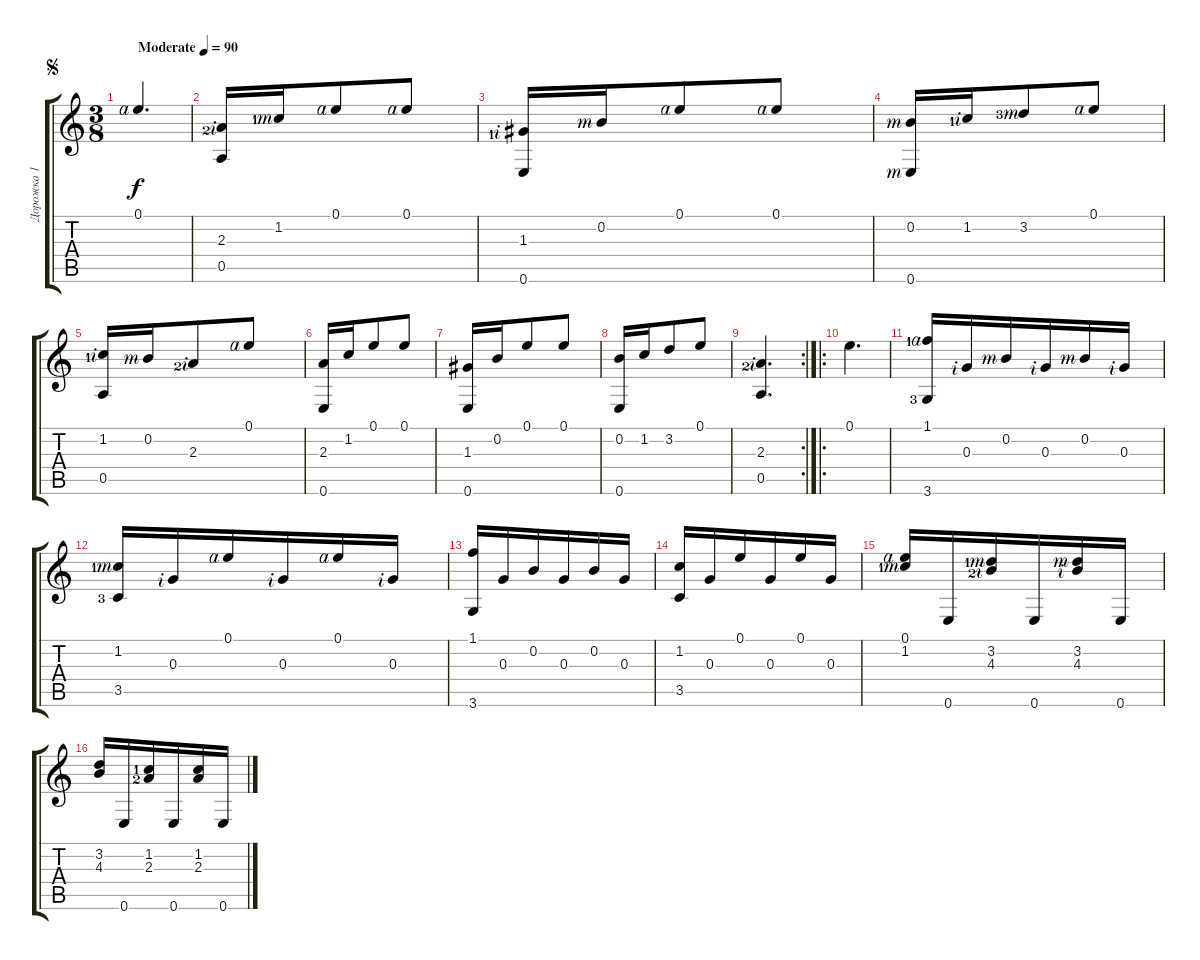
\track ("Дорожка 1" "Дорожка 1") {instrument acousticguitarsteel}
\staff {score tabs}
\tuning (E4 B3 G3 D3 A2 E2) {hide}
\ts (3 8)
\jump segno
\tempo (90 "Moderate")
\clef g2
\ks c
0.1{rf 4}.4{d dy f instrument acousticguitarsteel beam Up} |
(2.3{lf 3 rf 2} 0.5).16{beam Up} 1.2{lf 2 rf 3}.16{beam Up beam merge} 0.1{rf 4}.8{beam Up beam merge} 0.1{rf 4}.8{beam Up} |
(1.3{lf 2 rf 2} 0.6).16{beam Up} 0.2{rf 3}.16{beam Up beam merge} 0.1{rf 4}.8{beam merge} 0.1{rf 4}.8 |
(0.2{rf 3} 0.6{rf 3}).16 1.2{lf 2 rf 2}.16{beam merge} 3.2{lf 4 rf 3}.8{beam merge} 0.1{rf 4}.8 |
(1.2{lf 2 rf 2} 0.5).16 0.2{rf 3}.16{beam merge} 2.3{lf 3 rf 2}.8{beam merge} 0.1{rf 4}.8 |
(2.3 0.6).16 1.2.16{beam merge} 0.1.8{beam merge} 0.1.8 |
(1.3 0.6).16 0.2.16{beam merge} 0.1.8{beam merge} 0.1.8 |
(0.2 0.6).16{beam Up} 1.2.16{beam Up beam merge} 3.2.8{beam Up beam merge} 0.1.8{beam Up} |
\rc 2
(2.3{lf 3 rf 2} 0.5).4{d beam Up} |
\ro
0.1.4{d} |
(1.1{lf 2 rf 4} 3.6{lf 4}).16 0.3{rf 2}.16{beam merge} 0.2{rf 3}.16 0.3{rf 2}.16{beam merge} 0.2{rf 3}.16 0.3{rf 2}.16 |
(1.2{lf 2 rf 3} 3.5{lf 4}).16 0.3{rf 2}.16{beam merge} 0.1{rf 4}.16 0.3{rf 2}.16{beam merge} 0.1{rf 4}.16 0.3{rf 2}.16 |
(1.1 3.6).16 0.3.16{beam merge} 0.2.16 0.3.16{beam merge} 0.2.16 0.3.16 |
(1.2 3.5).16 0.3.16{beam merge} 0.1.16 0.3.16{beam merge} 0.1.16 0.3.16 |
(0.1{rf 4} 1.2{lf 2 rf 3}).16{beam merge} 0.6.16{beam merge} (3.2{lf 2 rf 3} 4.3{lf 3 rf 2}).16{beam merge} 0.6.16{beam merge} (3.2{rf 3} 4.3{rf 2}).16{beam merge} 0.6.16 |
(3.2 4.3).16 0.6.16 (1.2{lf 2} 2.3{lf 3}).16 0.6.16 (1.2 2.3).16 0.6.16
